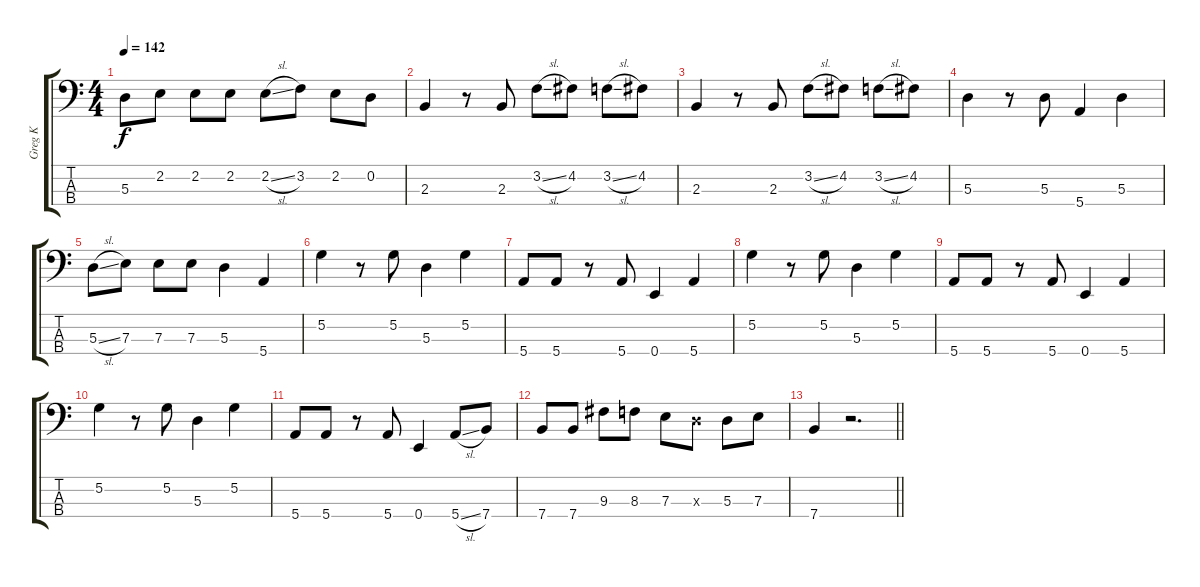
\track ("Greg K" "Greg K") {instrument electricbassfinger}
\staff {score tabs}
\tuning (G2 D2 A1 E1) {hide}
\ts (4 4)
\tempo 142
\clef f4
\ks c
5.3.8{dy f} 2.2.8 2.2.8 2.2.8 2.2{sl}.8 3.2.8 2.2.8 0.2.8 |
2.3.4 r.8 2.3.8 3.2{sl}.8 4.2.8 3.2{sl}.8 4.2.8 |
2.3.4 r.8 2.3.8 3.2{sl}.8 4.2.8 3.2{sl}.8 4.2.8 |
5.3.4 r.8 5.3.8 5.4.4 5.3.4 |
5.3{sl}.8 7.3.8 7.3.8 7.3.8 5.3.4 5.4.4 |
5.2.4 r.8 5.2.8 5.3.4 5.2.4 |
5.4.8 5.4.8 r.8 5.4.8 0.4.4 5.4.4 |
5.2.4 r.8 5.2.8 5.3.4 5.2.4 |
5.4.8 5.4.8 r.8 5.4.8 0.4.4 5.4.4 |
5.2.4 r.8 5.2.8 5.3.4 5.2.4 |
5.4.8 5.4.8 r.8 5.4.8 0.4.4 5.4{sl}.8 7.4.8 |
7.4.8 7.4.8 9.3.8 8.3.8 7.3.8 5.3{x}.8 5.3.8 7.3.8 |
\barLineRight lightlight
7.4.4 r.2{d}
